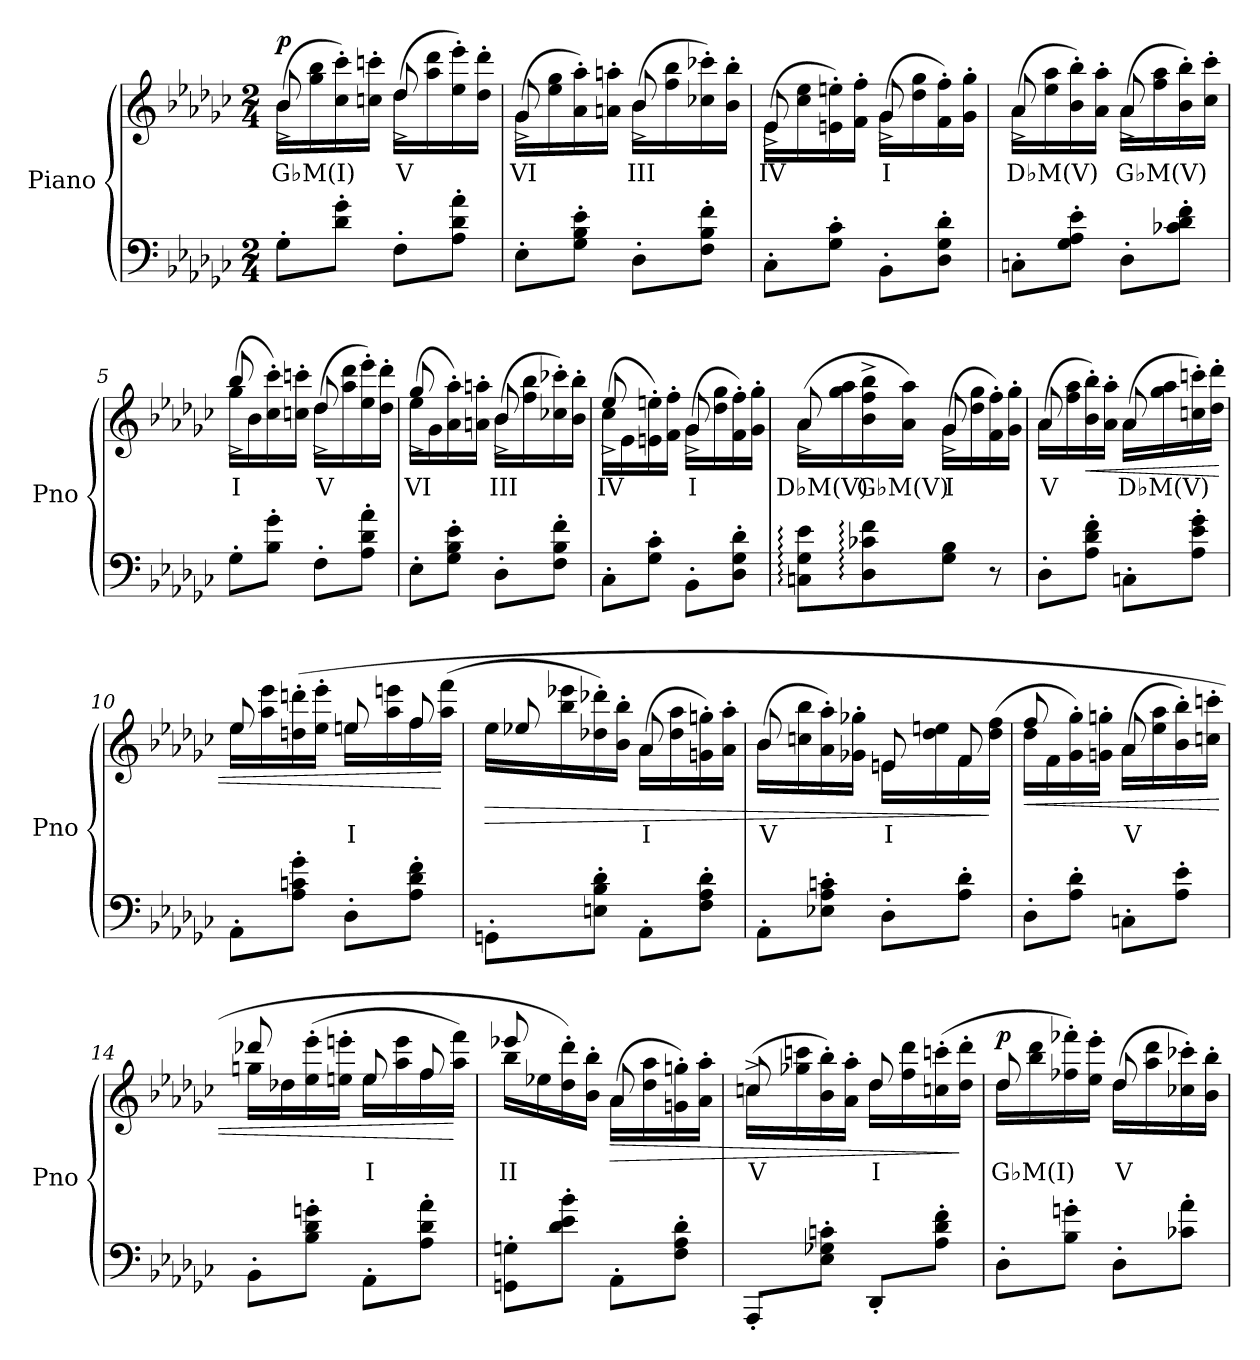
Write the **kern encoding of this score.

**kern	**kern	**text	**dynam
*part1	*part1	*part1	*part1
*staff2	*staff1	*staff1	*staff1/2
*I"Piano	*	*	*
*I'Pno	*	*	*
*clefF4	*clefG2	*	*
*k[b-e-a-d-g-c-]	*k[b-e-a-d-g-c-]	*	*
*M2/4	*M2/4	*	*
*MM112	*MM112	*	*
=1	=1	=1	=1
!	!LO:TX:a:B:t=Assai allegro	!	!
!	!LO:TX:b:i:t=leggiero	!	!
!	!	!LO:LY:b	!LO:DY:b
*	*^	*	*
8G-'\L	(>16b-\LL	8b-^/	G♭M(I)	p
.	16gg-\ 16bb-\	.	.	.
8d-\' 8g-\'J	16cc-\' 16ccc-\')	8ryy	.	.
.	16ccn\' 16cccn\'JJ	.	.	.
!	!	!	!LO:LY:b	!
8F'\L	(>16dd-\LL	8dd-^/	V	.
.	16aa-\ 16ddd-\	.	.	.
8A-\' 8d-\' 8a-\'J	16ee-\' 16eee-\')	8ryy	.	.
.	16dd-\' 16ddd-\'JJ	.	.	.
=2	=2	=2	=2	=2
!	!	!	!LO:LY:b	!
8E-'\L	(>16g-\LL	8g-^/	VI	.
.	16ee-\ 16gg-\	.	.	.
8G-\' 8B-\' 8e-\'J	16a-\' 16aa-\')	8ryy	.	.
.	16an\' 16aan\'JJ	.	.	.
!	!	!	!LO:LY:b	!
8D-'\L	(>16b-\LL	8b-^/	III	.
.	16ff\ 16bb-\	.	.	.
8F\' 8B-\' 8f\'J	16cc-X\' 16ccc-X\')	8ryy	.	.
.	16b-\' 16bb-\'JJ	.	.	.
=3	=3	=3	=3	=3
!	!	!	!LO:LY:b	!
8C-'\L	(>16e-\LL	8e-^/	IV	.
.	16cc-\ 16ee-\	.	.	.
8G-\' 8c-\'J	16en\' 16een\')	8ryy	.	.
.	16f\' 16ff\'JJ	.	.	.
!	!	!	!LO:LY:b	!
8BB-'\L	(>16g-\LL	8g-^/	I	.
.	16dd-\ 16gg-\	.	.	.
8D-\' 8G-\' 8d-\'J	16f\' 16ff\')	8ryy	.	.
.	16g-\' 16gg-\'JJ	.	.	.
=4	=4	=4	=4	=4
!	!	!	!LO:LY:b	!
8Cn'\L	(>16a-\LL	8a-^/	D♭M(V)	.
.	16ee-\ 16aa-\	.	.	.
8G-\' 8A-\' 8e-\'J	16b-\' 16bb-\')	8ryy	.	.
.	16a-\' 16aa-\'JJ	.	.	.
!	!	!	!LO:LY:b	!
8D-'\L	(>16a-\LL	8a-^/	G♭M(V)	.
.	16ff\ 16aa-\	.	.	.
8c-X\' 8d-\' 8f\'J	16b-\' 16bb-\')	8ryy	.	.
.	16cc-\' 16ccc-\'JJ	.	.	.
!!LO:LB:g=z	!!
=5	=5	=5	=5	=5
!	!	!	!LO:LY:b	!
8G-'\L	(>16gg-\LL	8bb-^/	I	.
.	16b-\	.	.	.
8B-\' 8g-\'J	16cc-\' 16ccc-\')	8ryy	.	.
.	16ccn\' 16cccn\'JJ	.	.	.
!	!	!	!LO:LY:b	!
8F'\L	(>16dd-\LL	8dd-^/	V	.
.	16aa-\ 16ddd-\	.	.	.
8A-\' 8d-\' 8a-\'J	16ee-\' 16eee-\')	8ryy	.	.
.	16dd-\' 16ddd-\'JJ	.	.	.
=6	=6	=6	=6	=6
!	!	!	!LO:LY:b	!
8E-'\L	(>16ee-\LL	8gg-^/	VI	.
.	16g-\	.	.	.
8G-\' 8B-\' 8e-\'J	16a-\' 16aa-\')	8ryy	.	.
.	16an\' 16aan\'JJ	.	.	.
!	!	!	!LO:LY:b	!
8D-'\L	(>16b-\LL	8b-^/	III	.
.	16ff\ 16bb-\	.	.	.
8F\' 8B-\' 8f\'J	16cc-X\' 16ccc-X\')	8ryy	.	.
.	16b-\' 16bb-\'JJ	.	.	.
=7	=7	=7	=7	=7
!	!	!	!LO:LY:b	!
8C-'\L	(>16cc-\LL	8ee-^/	IV	.
.	16e-\	.	.	.
8G-\' 8c-\'J	16en\' 16een\')	8ryy	.	.
.	16f\' 16ff\'JJ	.	.	.
!	!	!	!LO:LY:b	!
8BB-'\L	(>16g-\LL	8g-^/	I	.
.	16dd-\ 16gg-\	.	.	.
8D-\' 8G-\' 8d-\'J	16f\' 16ff\')	8ryy	.	.
.	16g-\' 16gg-\'JJ	.	.	.
=8	=8	=8	=8	=8
!	!	!	!LO:LY:b	!
8Cn\: 8G-\: 8e-\:L	(>16a-\LL	8a-^/	D♭M(V)	.
.	16gg-\ 16aa-\	.	.	.
!	!	!	!LO:LY:b	!
8D-\: 8c-X\: 8f\:	16b-\^ 16ff\^ 16bb-\^	8ryy	G♭M(V)	.
.	16a-\ 16aa-\JJ)	.	.	.
!	!	!	!LO:LY:b	!
8G-\ 8B-\J	(>16g-\LL	8g-^/	I	.
.	16dd-\ 16gg-\	.	.	.
8r	16f\' 16ff\')	8ryy	.	.
.	16g-\' 16gg-\'JJ	.	.	.
!!LO:LB:g=z	!!
=9	=9	=9	=9	=9
!	!	!	!LO:LY:b	!
8D-'\L	(>16a-\LL	8a-/	V	.
.	16ff\ 16aa-\	.	.	.
!	!	!	!	!LO:HP:b
8A-\' 8d-\' 8f\'J	16b-\' 16bb-\')	8ryy	.	<
.	16a-\' 16aa-\'JJ	.	.	.
!	!	!	!LO:LY:b	!
8Cn'\L	(>16a-\LL	8a-/	D♭M(V)	.
.	16gg-\ 16aa-\	.	.	.
8A-\' 8e-\' 8g-\'J	16ccn\' 16cccn\')	8ryy	.	.
.	16dd-\' 16ddd-\'JJ	.	.	.
=10	=10	=10	=10	=10
8AA-'\L	16ee-\LL	(>8ee-/	.	.
.	16aa-\ 16eee-\	.	.	.
8A-\' 8cn\' 8g-\'J	(16ddn\' 16dddn\'	8ryy	.	.
.	16ee-\' 16eee-\'JJ	.	.	.
!	!	!	!LO:LY:b	!
8D-'\L	16een\LL	(>8ee/	I	.
.	16aa-\ 16eeen\	.	.	.
8A-\' 8d-\' 8f\'J	16ff\	8ff/	.	.
.	(16aa-\ 16fff\JJ	.	.	[
=11	=11	=11	=11	=11
!	!	!	!	!LO:HP:b
8GGn'\L	16ee-\LL	8ee-X/	.	>
.	16bb-\ 16eee-X\	.	.	.
8En\' 8B-\' 8d-\'J	16dd-X\' 16ddd-X\')	8ryy	.	.
.	16b-\' 16bb-\'JJ	.	.	.
!	!	!	!LO:LY:b	!
8AA-'\L	(>16a-\LL	8a-/	I	.
.	16dd-\ 16aa-\	.	.	.
8F\' 8A-\' 8d-\'J	16gn\' 16ggn\')	8ryy	.	.
.	16a-\' 16aa-\'JJ	.	.	.
=12	=12	=12	=12	=12
!	!	!	!LO:LY:b	!
8AA-'\L	(>16b-\LL	8b-/	V	.
.	16ccn\ 16bb-\	.	.	.
8E-X\' 8A-\' 8cn\'J	16a-\' 16aa-\')	8ryy	.	.
.	16g-X\' 16gg-X\'JJ	.	.	.
!	!	!	!LO:LY:b	!
8D-'\L	16en\LL	(>8e/	I	.
.	16dd-\ 16een\	.	.	.
8A-\' 8d-\'J	16f\	8f/	.	.
.	(16dd-\ 16ff\JJ	.	.	]
!!LO:LB:g=z	!!
=13	=13	=13	=13	=13
!	!	!	!	!LO:HP:b
8D-'\L	16dd-\LL	8ff/	.	<
.	16f\	.	.	.
8A-\' 8d-\'J	16g-\' 16gg-\')	8ryy	.	.
.	16gn\' 16ggn\'JJ	.	.	.
!	!	!	!LO:LY:b	!
8Cn'\L	(>16a-\LL	8a-/	V	.
.	16ee-\ 16aa-\	.	.	.
8A-\' 8e-\'J	16b-\' 16bb-\')	8ryy	.	.
.	16ccn\' 16cccn\'JJ	.	.	.
=14	=14	=14	=14	=14
8BB-'\L	16ggn\LL	(>8ddd-X/	.	.
.	16dd-X\	.	.	.
8B-\' 8d-\' 8gn\'J	(16ee-\' 16eee-\'	8ryy	.	.
.	16een\' 16eeen\'JJ	.	.	.
!	!	!	!LO:LY:b	!
8AA-'\L	16ee\LL	8ee/	I	.
.	16aa-\ 16eee\	.	.	.
8A-\' 8d-\' 8a-\'J	16ff\	8ff/	.	.
.	16aa-\ 16fff\JJ)	.	.	[
=15	=15	=15	=15	=15
!	!	!	!LO:LY:b	!
8GGn\' 8Gn\'L	16bb-\LL	8eee-X/	II	.
.	16ee-X\	.	.	.
8d-\' 8e-\' 8b-\'J	16dd-\' 16ddd-\')	8ryy	.	.
.	16b-\' 16bb-\'JJ	.	.	.
!	!	!	!	!LO:HP:b
8AA-'\L	(>16a-\LL	8a-/	.	>
.	16dd-\ 16aa-\	.	.	.
8F\' 8A-\' 8d-\'J	16gn\' 16ggn\')	8ryy	.	.
.	16a-\' 16aa-\'JJ	.	.	.
=16	=16	=16	=16	=16
!	!	!	!LO:LY:b	!
8AAA-'/L	(>16ccn^\LL	8cc/	V	.
.	16gg-X\ 16cccn\	.	.	.
8E-\' 8G-X\' 8cn\'J	16b-\' 16bb-\')	8ryy	.	.
.	16a-\' 16aa-\'JJ	.	.	.
!	!	!	!LO:LY:b	!
8DD-'/L	16dd-\LL	(>8dd-/	I	.
.	16ff\ 16ddd-\	.	.	.
8A-\' 8d-\' 8f\'J	(16ccn\' 16cccn\'	8ryy	.	.
.	16dd-\' 16ddd-\'JJ	.	.	]
!!LO:PB:g=z	!!
=17	=17	=17	=17	=17
!	!	!	!LO:LY:b	!LO:DY:b
8D-'\L	16dd-\LL	8dd-/	G♭M(I)	p
.	16bb-\ 16ddd-\	.	.	.
8B-\' 8gn\'J	16ff-X\' 16fff-X\')	8ryy	.	.
.	16ee-\' 16eee-\'JJ	.	.	.
!	!	!	!LO:LY:b	!
8D-'\L	(>16dd-\LL	8dd-/	V	.
.	16aa-\ 16ddd-\	.	.	.
8c-X\' 8a-\'J	16cc-X\' 16ccc-X\')	8ryy	.	.
.	16b-\' 16bb-\'JJ	.	.	.
*	*v	*v	*	*
=	=	=	=
*-	*-	*-	*-
